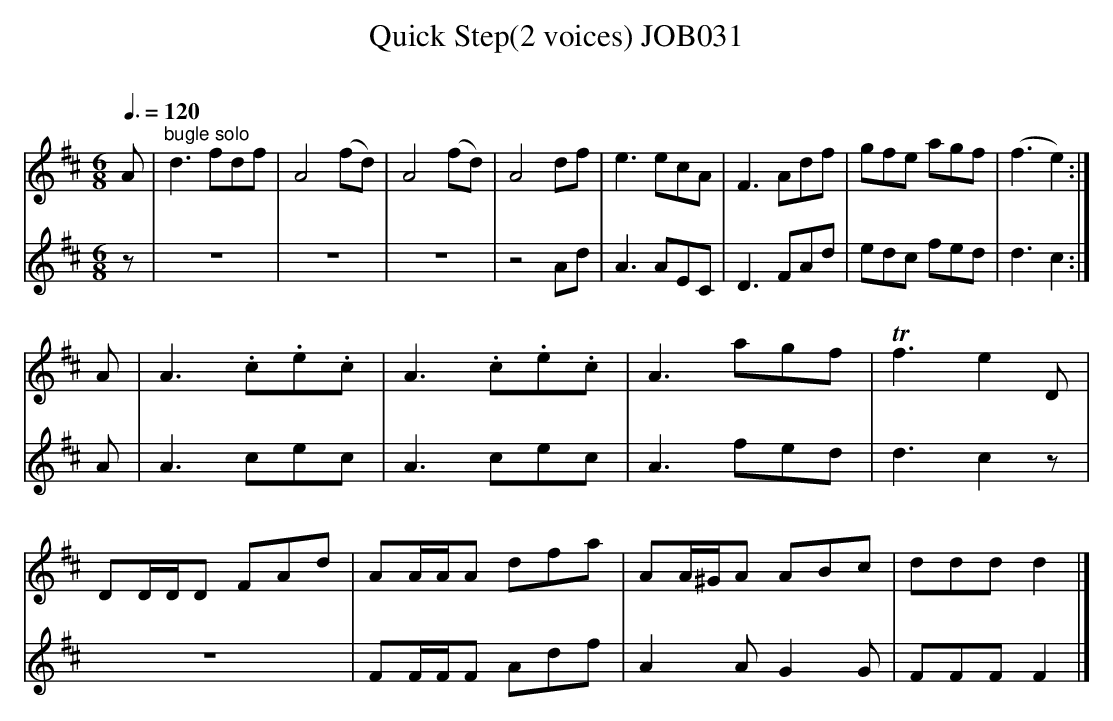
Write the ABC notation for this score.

X:1
T:Quick Step(2 voices) JOB031
M:6/8
L:1/8
O:
Q:3/8=120
K:D
V:1
A|"^bugle solo"d3 fdf|A4 (fd)|A4 (fd)|A4 df|e3 ecA|F3 Adf|gfe agf|(f3 e2):|
A|A3 .c.e.c|A3 .c.e.c|A3 agf|Tf3 e2D|
DD/D/D FAd|AA/A/A dfa|AA/^G/A ABc|ddd d2|]
V:2
z|z6|z6|z6|z4Ad|A3 AEC|D3 FAd|edc fed|d3 c2:|
A|A3 cec|A3 cec|A3 fed|d3 c2 z|
z6|FF/F/F Adf|A2 A G2G|FFF F2|]
